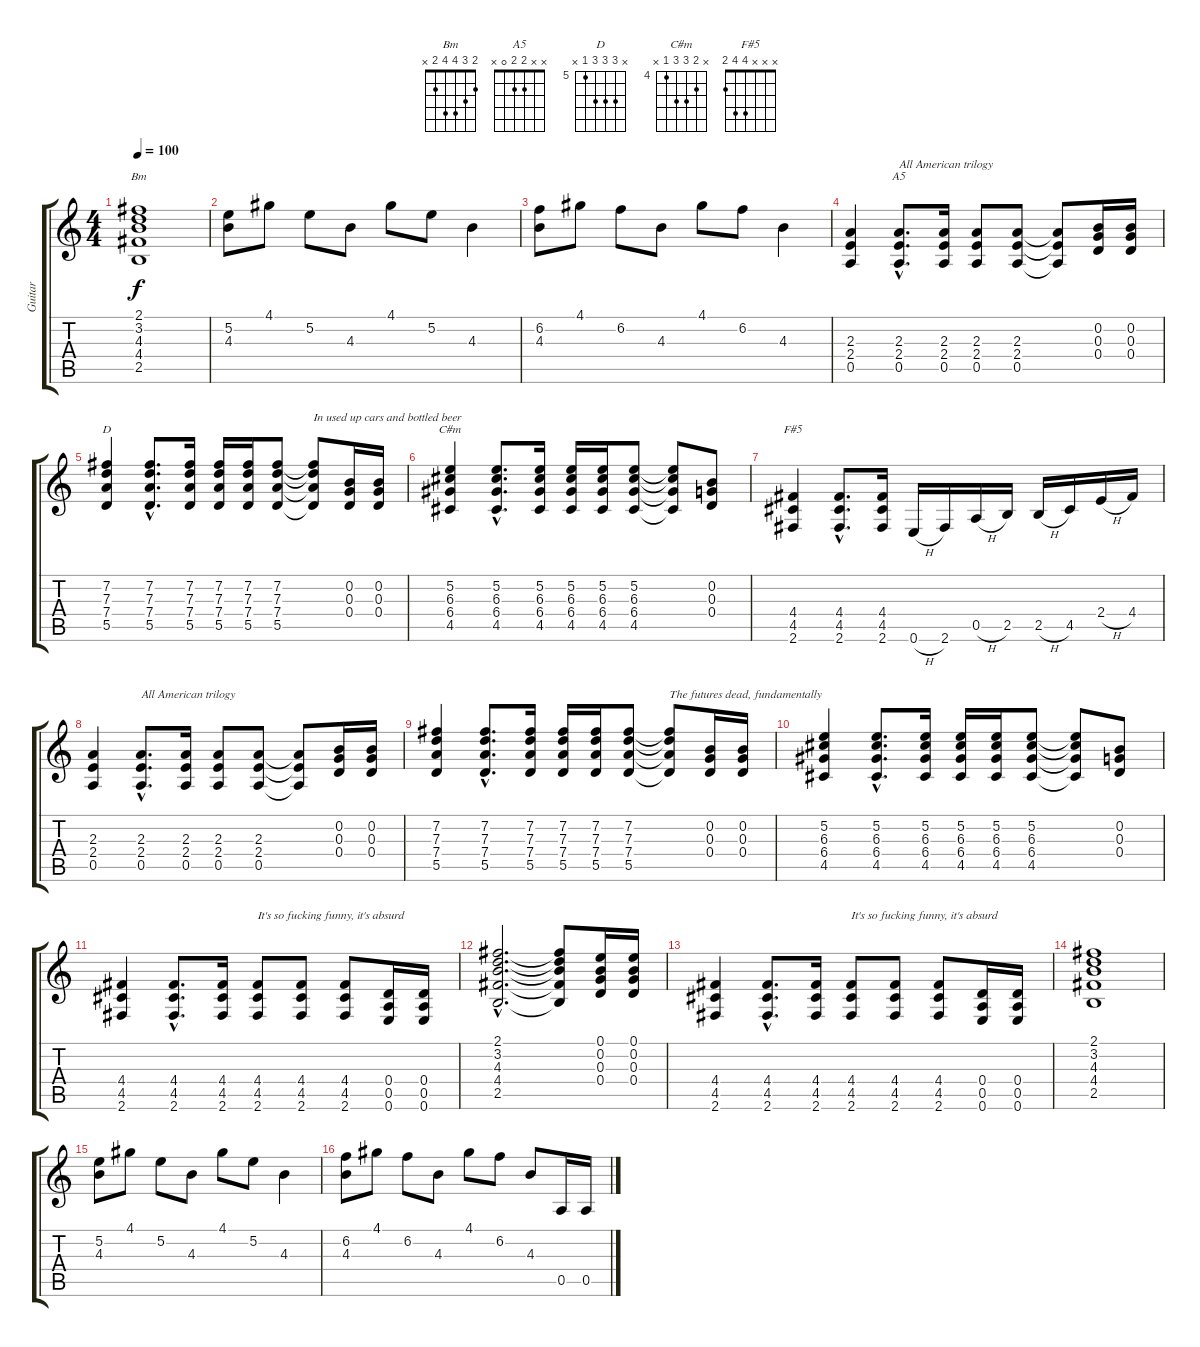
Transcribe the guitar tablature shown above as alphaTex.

\track ("Guitar" "Guitar") {instrument electricguitarclean}
\staff {score tabs}
\tuning (E4 B3 G3 D3 A2 E2) {hide}
\chord ("Bm" 2 3 4 4 2 x)
\chord ("A5" x x 2 2 0 x)
\chord ("D" x 7 7 7 5 x) {firstfret 5}
\chord ("C#m" x 5 6 6 4 x) {firstfret 4}
\chord ("F#5" x x x 4 4 2)
\ts (4 4)
\tempo 100
\clef g2
\ks c
(2.1 3.2 4.3 4.4 2.5).1{ch "Bm" dy f} |
(5.2 4.3).8 4.1.8 5.2.8 4.3.8 4.1.8 5.2.8 4.3.4 |
(6.2 4.3).8 4.1.8 6.2.8 4.3.8 4.1.8 6.2.8 4.3.4 |
(2.3 2.4 0.5).4 (2.3{hac} 2.4{hac} 0.5{hac}).8{d ch "A5" txt "All American trilogy"} (2.3 2.4 0.5).16 (2.3 2.4 0.5).8 (2.3 2.4 0.5).8 (2.3{t} 2.4{t} 0.5{t}).8 (0.2 0.3 0.4).16 (0.2 0.3 0.4).16 |
(7.2 7.3 7.4 5.5).4{ch "D"} (7.2{hac} 7.3{hac} 7.4{hac} 5.5{hac}).8{d} (7.2 7.3 7.4 5.5).16 (7.2 7.3 7.4 5.5).16 (7.2 7.3 7.4 5.5).16 (7.2 7.3 7.4 5.5).8 (7.2{t} 7.3{t} 7.4{t} 5.5{t}).8{txt "In used up cars and bottled beer"} (0.2 0.3 0.4).16 (0.2 0.3 0.4).16 |
(5.2 6.3 6.4 4.5).4{ch "C#m"} (5.2{hac} 6.3{hac} 6.4{hac} 4.5{hac}).8{d} (5.2 6.3 6.4 4.5).16 (5.2 6.3 6.4 4.5).16 (5.2 6.3 6.4 4.5).16 (5.2 6.3 6.4 4.5).8 (5.2{t} 6.3{t} 6.4{t} 4.5{t}).8 (0.2 0.3 0.4).8 |
(4.4 4.5 2.6).4{ch "F#5"} (4.4{hac} 4.5{hac} 2.6{hac}).8{d} (4.4 4.5 2.6).16 0.6{h}.16 2.6.16 0.5{h}.16 2.5.16 2.5{h}.16 4.5.16 2.4{h}.16 4.4.16 |
(2.3 2.4 0.5).4 (2.3{hac} 2.4{hac} 0.5{hac}).8{d txt "All American trilogy"} (2.3 2.4 0.5).16 (2.3 2.4 0.5).8 (2.3 2.4 0.5).8 (2.3{t} 2.4{t} 0.5{t}).8 (0.2 0.3 0.4).16 (0.2 0.3 0.4).16 |
(7.2 7.3 7.4 5.5).4 (7.2{hac} 7.3{hac} 7.4{hac} 5.5{hac}).8{d} (7.2 7.3 7.4 5.5).16 (7.2 7.3 7.4 5.5).16 (7.2 7.3 7.4 5.5).16 (7.2 7.3 7.4 5.5).8 (7.2{t} 7.3{t} 7.4{t} 5.5{t}).8{txt "The futures dead, fundamentally"} (0.2 0.3 0.4).16 (0.2 0.3 0.4).16 |
(5.2 6.3 6.4 4.5).4 (5.2{hac} 6.3{hac} 6.4{hac} 4.5{hac}).8{d} (5.2 6.3 6.4 4.5).16 (5.2 6.3 6.4 4.5).16 (5.2 6.3 6.4 4.5).16 (5.2 6.3 6.4 4.5).8 (5.2{t} 6.3{t} 6.4{t} 4.5{t}).8 (0.2 0.3 0.4).8 |
(4.4 4.5 2.6).4 (4.4{hac} 4.5{hac} 2.6{hac}).8{d} (4.4 4.5 2.6).16 (4.4 4.5 2.6).8{txt "It's so fucking funny, it's absurd"} (4.4 4.5 2.6).8 (4.4 4.5 2.6).8 (0.4 0.5 0.6).16 (0.4 0.5 0.6).16 |
(2.1{hac} 3.2{hac} 4.3{hac} 4.4{hac} 2.5{hac}).2{d} (2.1{t} 3.2{t} 4.3{t} 4.4{t} 2.5{t}).8 (0.1 0.2 0.3 0.4).16 (0.1 0.2 0.3 0.4).16 |
(4.4 4.5 2.6).4 (4.4{hac} 4.5{hac} 2.6{hac}).8{d} (4.4 4.5 2.6).16 (4.4 4.5 2.6).8{txt "It's so fucking funny, it's absurd"} (4.4 4.5 2.6).8 (4.4 4.5 2.6).8 (0.4 0.5 0.6).16 (0.4 0.5 0.6).16 |
(2.1 3.2 4.3 4.4 2.5).1 |
(5.2 4.3).8 4.1.8 5.2.8 4.3.8 4.1.8 5.2.8 4.3.4 |
(6.2 4.3).8 4.1.8 6.2.8 4.3.8 4.1.8 6.2.8 4.3.8 0.5.16 0.5.16
